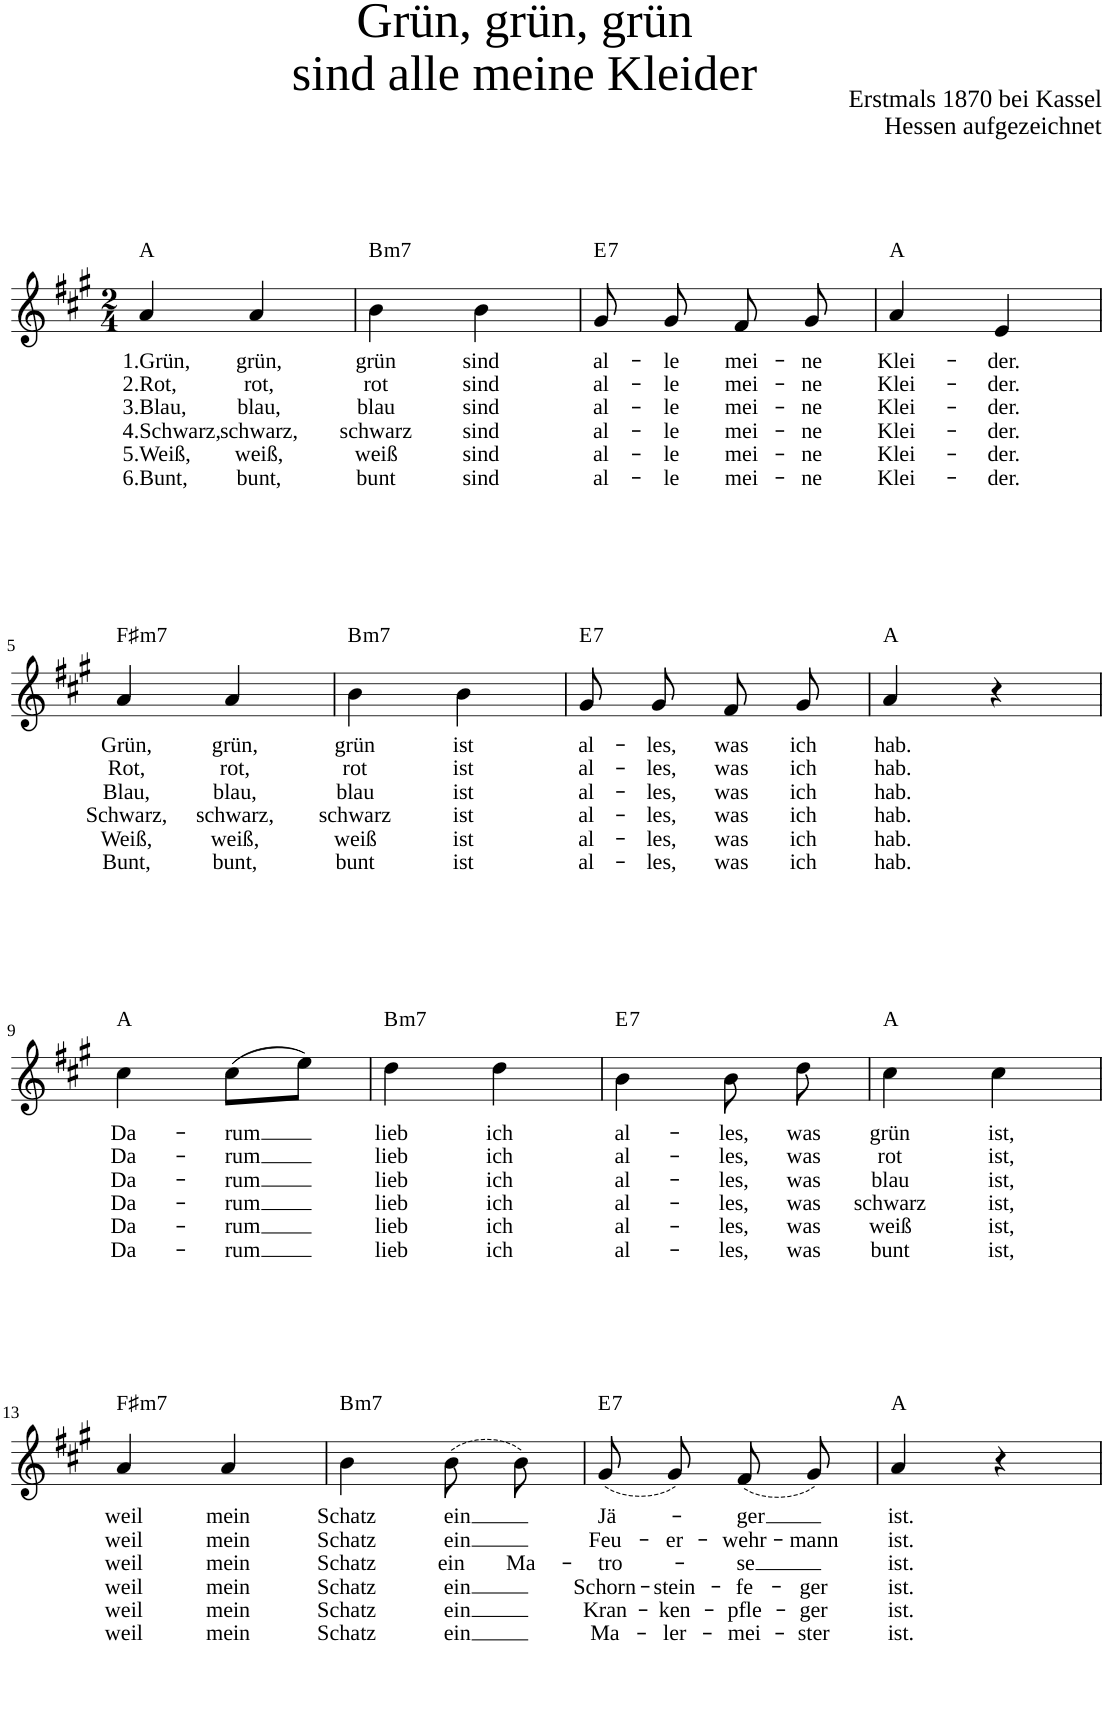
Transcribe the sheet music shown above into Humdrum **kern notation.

**kern	**text	**text	**text	**text	**text	**text	**harte
*part1	*part1	*part1	*part1	*part1	*part1	*part1	*part1
*staff1	*staff1	*staff1	*staff1	*staff1	*staff1	*staff1	*
*clefG2	*	*	*	*	*	*	*
*k[f#c#g#]	*	*	*	*	*	*	*
*A:	*	*	*	*	*	*	*
*M2/4	*	*	*	*	*	*	*
=1	=1	=1	=1	=1	=1	=1	=1
!	!LO:LY:b	!LO:LY:b	!LO:LY:b	!LO:LY:b	!LO:LY:b	!LO:LY:b	!
4a/	1.Grün,	2.Rot,	3.Blau,	4.Schwarz,	5.Weiß,	6.Bunt,	A:maj
!	!LO:LY:b	!LO:LY:b	!LO:LY:b	!LO:LY:b	!LO:LY:b	!LO:LY:b	!
4a/	grün,	rot,	blau,	schwarz,	weiß,	bunt,	.
=2	=2	=2	=2	=2	=2	=2	=2
!	!LO:LY:b	!LO:LY:b	!LO:LY:b	!LO:LY:b	!LO:LY:b	!LO:LY:b	!LO:H:kt=m7
4b\	grün	rot	blau	schwarz	weiß	bunt	B:min7
!	!LO:LY:b	!LO:LY:b	!LO:LY:b	!LO:LY:b	!LO:LY:b	!LO:LY:b	!
4b\	sind	sind	sind	sind	sind	sind	.
=3	=3	=3	=3	=3	=3	=3	=3
!	!LO:LY:b	!LO:LY:b	!LO:LY:b	!LO:LY:b	!LO:LY:b	!LO:LY:b	!LO:H:kt=7
8g#/	al-	al-	al-	al-	al-	al-	E:7
!	!LO:LY:b	!LO:LY:b	!LO:LY:b	!LO:LY:b	!LO:LY:b	!LO:LY:b	!
8g#/	-le	-le	-le	-le	-le	-le	.
!	!LO:LY:b	!LO:LY:b	!LO:LY:b	!LO:LY:b	!LO:LY:b	!LO:LY:b	!
8f#/	mei-	mei-	mei-	mei-	mei-	mei-	.
!	!LO:LY:b	!LO:LY:b	!LO:LY:b	!LO:LY:b	!LO:LY:b	!LO:LY:b	!
8g#/	-ne	-ne	-ne	-ne	-ne	-ne	.
=4	=4	=4	=4	=4	=4	=4	=4
!	!LO:LY:b	!LO:LY:b	!LO:LY:b	!LO:LY:b	!LO:LY:b	!LO:LY:b	!
4a/	Klei-	Klei-	Klei-	Klei-	Klei-	Klei-	A:maj
!	!LO:LY:b	!LO:LY:b	!LO:LY:b	!LO:LY:b	!LO:LY:b	!LO:LY:b	!
4e/	-der.	-der.	-der.	-der.	-der.	-der.	.
!!LO:LB:g=z
=5	=5	=5	=5	=5	=5	=5	=5
!	!LO:LY:b	!LO:LY:b	!LO:LY:b	!LO:LY:b	!LO:LY:b	!LO:LY:b	!LO:H:kt=m7
4a/	Grün,	Rot,	Blau,	Schwarz,	Weiß,	Bunt,	F#:min7
!	!LO:LY:b	!LO:LY:b	!LO:LY:b	!LO:LY:b	!LO:LY:b	!LO:LY:b	!
4a/	grün,	rot,	blau,	schwarz,	weiß,	bunt,	.
=6	=6	=6	=6	=6	=6	=6	=6
!	!LO:LY:b	!LO:LY:b	!LO:LY:b	!LO:LY:b	!LO:LY:b	!LO:LY:b	!LO:H:kt=m7
4b\	grün	rot	blau	schwarz	weiß	bunt	B:min7
!	!LO:LY:b	!LO:LY:b	!LO:LY:b	!LO:LY:b	!LO:LY:b	!LO:LY:b	!
4b\	ist	ist	ist	ist	ist	ist	.
=7	=7	=7	=7	=7	=7	=7	=7
!	!LO:LY:b	!LO:LY:b	!LO:LY:b	!LO:LY:b	!LO:LY:b	!LO:LY:b	!LO:H:kt=7
8g#/	al-	al-	al-	al-	al-	al-	E:7
!	!LO:LY:b	!LO:LY:b	!LO:LY:b	!LO:LY:b	!LO:LY:b	!LO:LY:b	!
8g#/	-les,	-les,	-les,	-les,	-les,	-les,	.
!	!LO:LY:b	!LO:LY:b	!LO:LY:b	!LO:LY:b	!LO:LY:b	!LO:LY:b	!
8f#/	was	was	was	was	was	was	.
!	!LO:LY:b	!LO:LY:b	!LO:LY:b	!LO:LY:b	!LO:LY:b	!LO:LY:b	!
8g#/	ich	ich	ich	ich	ich	ich	.
=8	=8	=8	=8	=8	=8	=8	=8
!	!LO:LY:b	!LO:LY:b	!LO:LY:b	!LO:LY:b	!LO:LY:b	!LO:LY:b	!
4a/	hab.	hab.	hab.	hab.	hab.	hab.	A:maj
4r	.	.	.	.	.	.	.
!!LO:LB:g=z
=9	=9	=9	=9	=9	=9	=9	=9
!	!LO:LY:b	!LO:LY:b	!LO:LY:b	!LO:LY:b	!LO:LY:b	!LO:LY:b	!
4cc#\	Da-	Da-	Da-	Da-	Da-	Da-	A:maj
!	!LO:LY:b	!LO:LY:b	!LO:LY:b	!LO:LY:b	!LO:LY:b	!LO:LY:b	!
(8cc#\L	-rum	-rum	-rum	-rum	-rum	-rum	.
8ee\J)	.	.	.	.	.	.	.
=10	=10	=10	=10	=10	=10	=10	=10
!	!LO:LY:b	!LO:LY:b	!LO:LY:b	!LO:LY:b	!LO:LY:b	!LO:LY:b	!LO:H:kt=m7
4dd\	lieb	lieb	lieb	lieb	lieb	lieb	B:min7
!	!LO:LY:b	!LO:LY:b	!LO:LY:b	!LO:LY:b	!LO:LY:b	!LO:LY:b	!
4dd\	ich	ich	ich	ich	ich	ich	.
=11	=11	=11	=11	=11	=11	=11	=11
!	!LO:LY:b	!LO:LY:b	!LO:LY:b	!LO:LY:b	!LO:LY:b	!LO:LY:b	!LO:H:kt=7
4b\	al-	al-	al-	al-	al-	al-	E:7
!	!LO:LY:b	!LO:LY:b	!LO:LY:b	!LO:LY:b	!LO:LY:b	!LO:LY:b	!
8b\	-les,	-les,	-les,	-les,	-les,	-les,	.
!	!LO:LY:b	!LO:LY:b	!LO:LY:b	!LO:LY:b	!LO:LY:b	!LO:LY:b	!
8dd\	was	was	was	was	was	was	.
=12	=12	=12	=12	=12	=12	=12	=12
!	!LO:LY:b	!LO:LY:b	!LO:LY:b	!LO:LY:b	!LO:LY:b	!LO:LY:b	!
4cc#\	grün	rot	blau	schwarz	weiß	bunt	A:maj
!	!LO:LY:b	!LO:LY:b	!LO:LY:b	!LO:LY:b	!LO:LY:b	!LO:LY:b	!
4cc#\	ist,	ist,	ist,	ist,	ist,	ist,	.
!!LO:LB:g=z
=13	=13	=13	=13	=13	=13	=13	=13
!	!LO:LY:b	!LO:LY:b	!LO:LY:b	!LO:LY:b	!LO:LY:b	!LO:LY:b	!LO:H:kt=m7
4a/	weil	weil	weil	weil	weil	weil	F#:min7
!	!LO:LY:b	!LO:LY:b	!LO:LY:b	!LO:LY:b	!LO:LY:b	!LO:LY:b	!
4a/	mein	mein	mein	mein	mein	mein	.
=14	=14	=14	=14	=14	=14	=14	=14
!	!LO:LY:b	!LO:LY:b	!LO:LY:b	!LO:LY:b	!LO:LY:b	!LO:LY:b	!LO:H:kt=m7
4b\	Schatz	Schatz	Schatz	Schatz	Schatz	Schatz	B:min7
!	!LO:LY:b	!LO:LY:b	!LO:LY:b	!LO:LY:b	!LO:LY:b	!LO:LY:b	!
(8b\	ein	ein	ein	ein	ein	ein	.
!	!	!	!LO:LY:b	!	!	!	!
8b\)	.	.	Ma-	.	.	.	.
=15	=15	=15	=15	=15	=15	=15	=15
!	!LO:LY:b	!LO:LY:b	!LO:LY:b	!LO:LY:b	!LO:LY:b	!LO:LY:b	!LO:H:kt=7
(8g#/	Jä-	Feu-	-tro-	Schorn-	Kran-	Ma-	E:7
!	!	!LO:LY:b	!	!LO:LY:b	!LO:LY:b	!LO:LY:b	!
8g#/)	.	-er-	.	-stein-	-ken-	-ler-	.
!	!LO:LY:b	!LO:LY:b	!LO:LY:b	!LO:LY:b	!LO:LY:b	!LO:LY:b	!
(8f#/	-ger	-wehr-	-se	-fe-	-pfle-	-mei-	.
!	!	!LO:LY:b	!	!LO:LY:b	!LO:LY:b	!LO:LY:b	!
8g#/)	.	-mann	.	-ger	-ger	-ster	.
=16	=16	=16	=16	=16	=16	=16	=16
!	!LO:LY:b	!LO:LY:b	!LO:LY:b	!LO:LY:b	!LO:LY:b	!LO:LY:b	!
4a/	ist.	ist.	ist.	ist.	ist.	ist.	A:maj
4r	.	.	.	.	.	.	.
=	=	=	=	=	=	=	=
*-	*-	*-	*-	*-	*-	*-	*-
